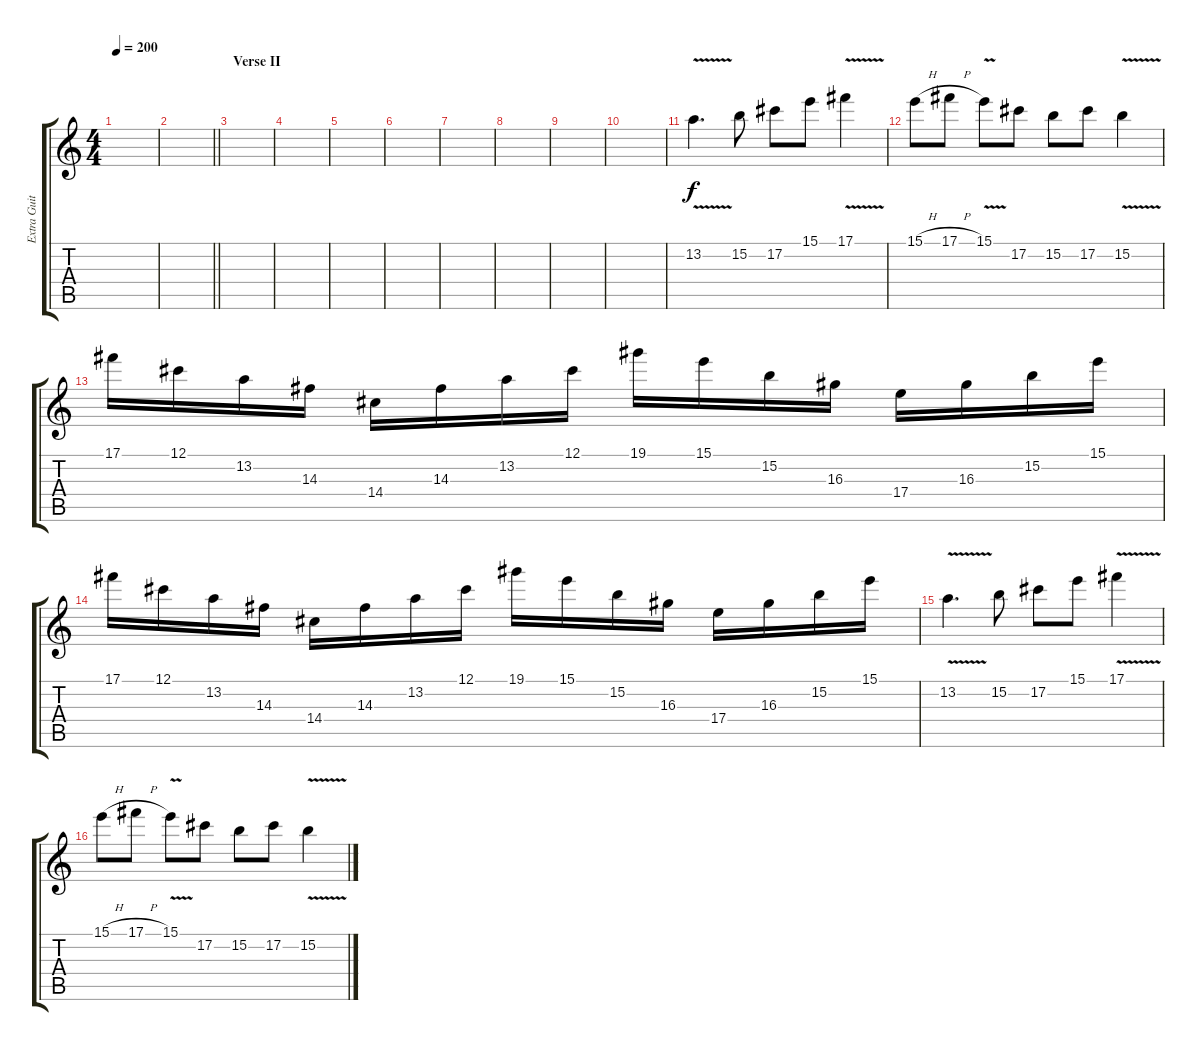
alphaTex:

\track ("Extra Guitar II" "Extra Guit") {instrument distortionguitar}
\staff {score tabs}
\tuning (Db4 Ab3 E3 B2 Gb2 Db2) {hide}
\ts (4 4)
\tempo 200
\clef g2
\ks c
|
\barLineRight lightlight
|
\section ("" "Verse II")
|
|
|
|
|
|
|
|
13.2{v}.4{d} 15.2.8 17.2.8 15.1.8 17.1{v}.4 |
15.1{h}.8 17.1{h}.8 15.1{v}.8 17.2.8 15.2.8 17.2.8 15.2{v}.4 |
17.1.16 12.1.16 13.2.16 14.3.16 14.4.16 14.3.16 13.2.16 12.1.16 19.1.16 15.1.16 15.2.16 16.3.16 17.4.16 16.3.16 15.2.16 15.1.16 |
17.1.16 12.1.16 13.2.16 14.3.16 14.4.16 14.3.16 13.2.16 12.1.16 19.1.16 15.1.16 15.2.16 16.3.16 17.4.16 16.3.16 15.2.16 15.1.16 |
13.2{v}.4{d} 15.2.8 17.2.8 15.1.8 17.1{v}.4 |
15.1{h}.8 17.1{h}.8 15.1{v}.8 17.2.8 15.2.8 17.2.8 15.2{v}.4
